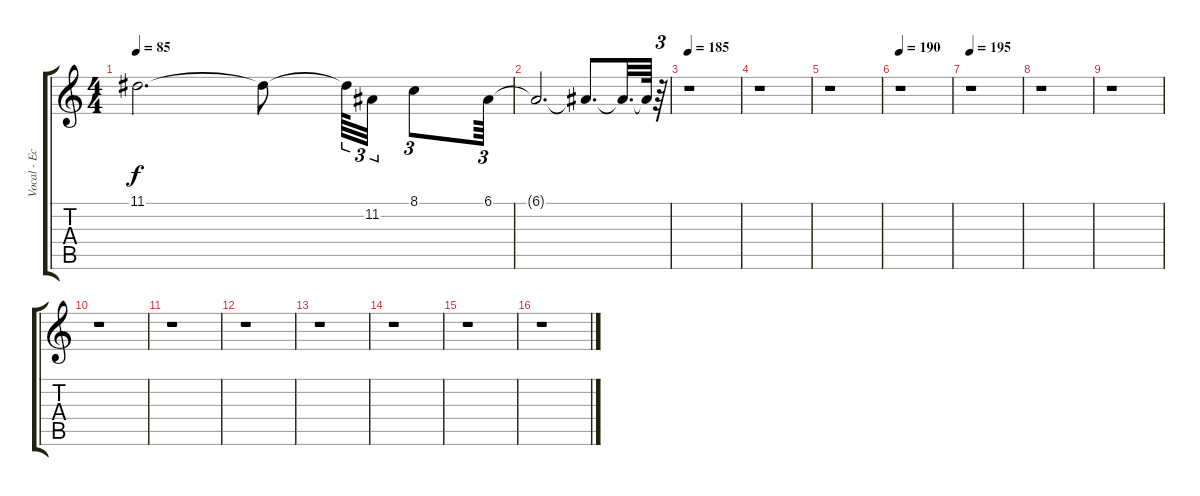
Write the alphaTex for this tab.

\track ("Vocal - Echo" "Vocal - Ec") {instrument shakuhachi}
\staff {score tabs}
\tuning (E4 B3 G3 D3 A2 E2) {hide}
\ts (4 4)
\tempo 85
\clef g2
\ks c
11.1{t}.2{d dy f} 11.1{t}.8 11.1{t}.64{tu (3 2)} 11.2.32{tu (3 2)} 8.1.8{tu (3 2)} 6.1.64{tu (3 2)} |
6.1{t}.2{d} 6.1{t}.8{d} 6.1{t}.32{d} 6.1{t}.64 r.64{tu (3 2)} |
\tempo 185
r.1 |
r.1 |
r.1 |
\tempo 190
r.1 |
\tempo 195
r.1 |
r.1 |
r.1 |
r.1 |
r.1 |
r.1 |
r.1 |
r.1 |
r.1 |
r.1
